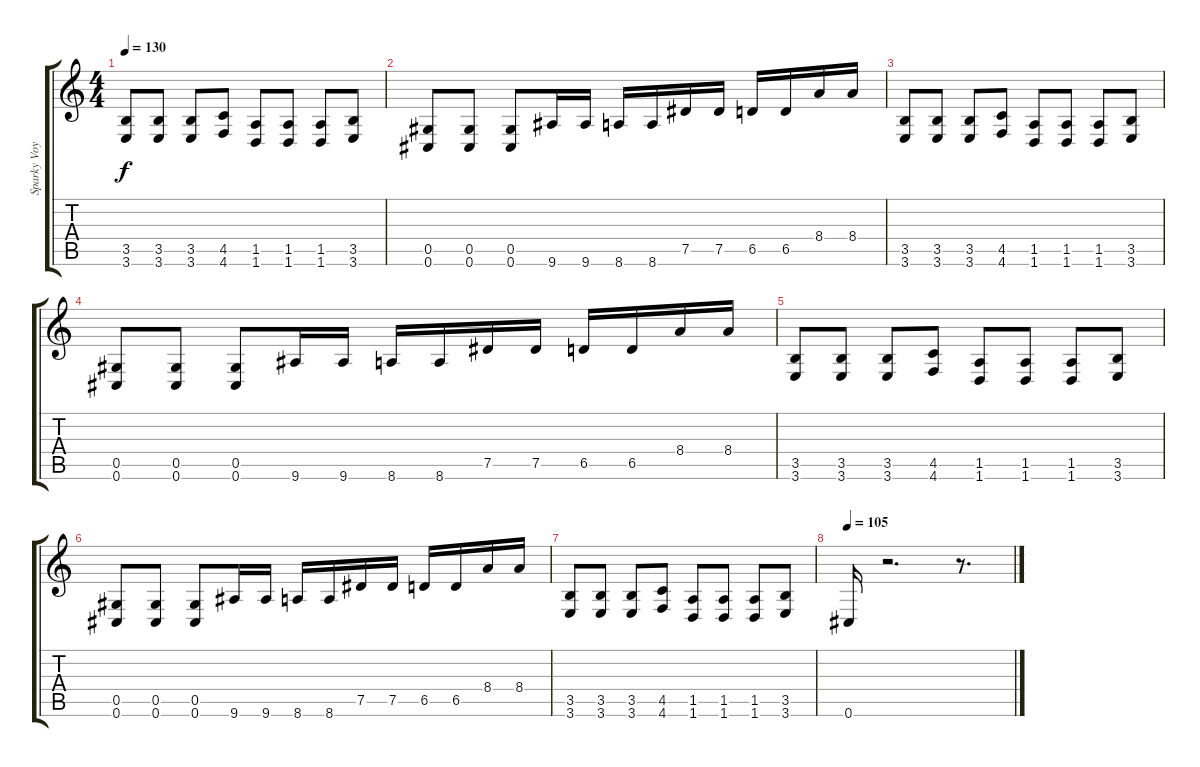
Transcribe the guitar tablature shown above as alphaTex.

\track ("Sparky Voyles" "Sparky Voy") {instrument distortionguitar}
\staff {score tabs}
\tuning (Eb4 Bb3 Gb3 Db3 Ab2 Db2) {hide}
\ts (4 4)
\tempo 130
\clef g2
\ks c
(3.5 3.6).8{dy f} (3.5 3.6).8 (3.5 3.6).8 (4.5 4.6).8 (1.5 1.6).8 (1.5 1.6).8 (1.5 1.6).8 (3.5 3.6).8 |
(0.5 0.6).8 (0.5 0.6).8 (0.5 0.6).8 9.6.16 9.6.16 8.6.16 8.6.16 7.5.16 7.5.16 6.5.16 6.5.16 8.4.16 8.4.16 |
(3.5 3.6).8 (3.5 3.6).8 (3.5 3.6).8 (4.5 4.6).8 (1.5 1.6).8 (1.5 1.6).8 (1.5 1.6).8 (3.5 3.6).8 |
(0.5 0.6).8 (0.5 0.6).8 (0.5 0.6).8 9.6.16 9.6.16 8.6.16 8.6.16 7.5.16 7.5.16 6.5.16 6.5.16 8.4.16 8.4.16 |
(3.5 3.6).8 (3.5 3.6).8 (3.5 3.6).8 (4.5 4.6).8 (1.5 1.6).8 (1.5 1.6).8 (1.5 1.6).8 (3.5 3.6).8 |
(0.5 0.6).8 (0.5 0.6).8 (0.5 0.6).8 9.6.16 9.6.16 8.6.16 8.6.16 7.5.16 7.5.16 6.5.16 6.5.16 8.4.16 8.4.16 |
(3.5 3.6).8 (3.5 3.6).8 (3.5 3.6).8 (4.5 4.6).8 (1.5 1.6).8 (1.5 1.6).8 (1.5 1.6).8 (3.5 3.6).8 |
\tempo 105
0.6.16 r.2{d} r.8{d}
